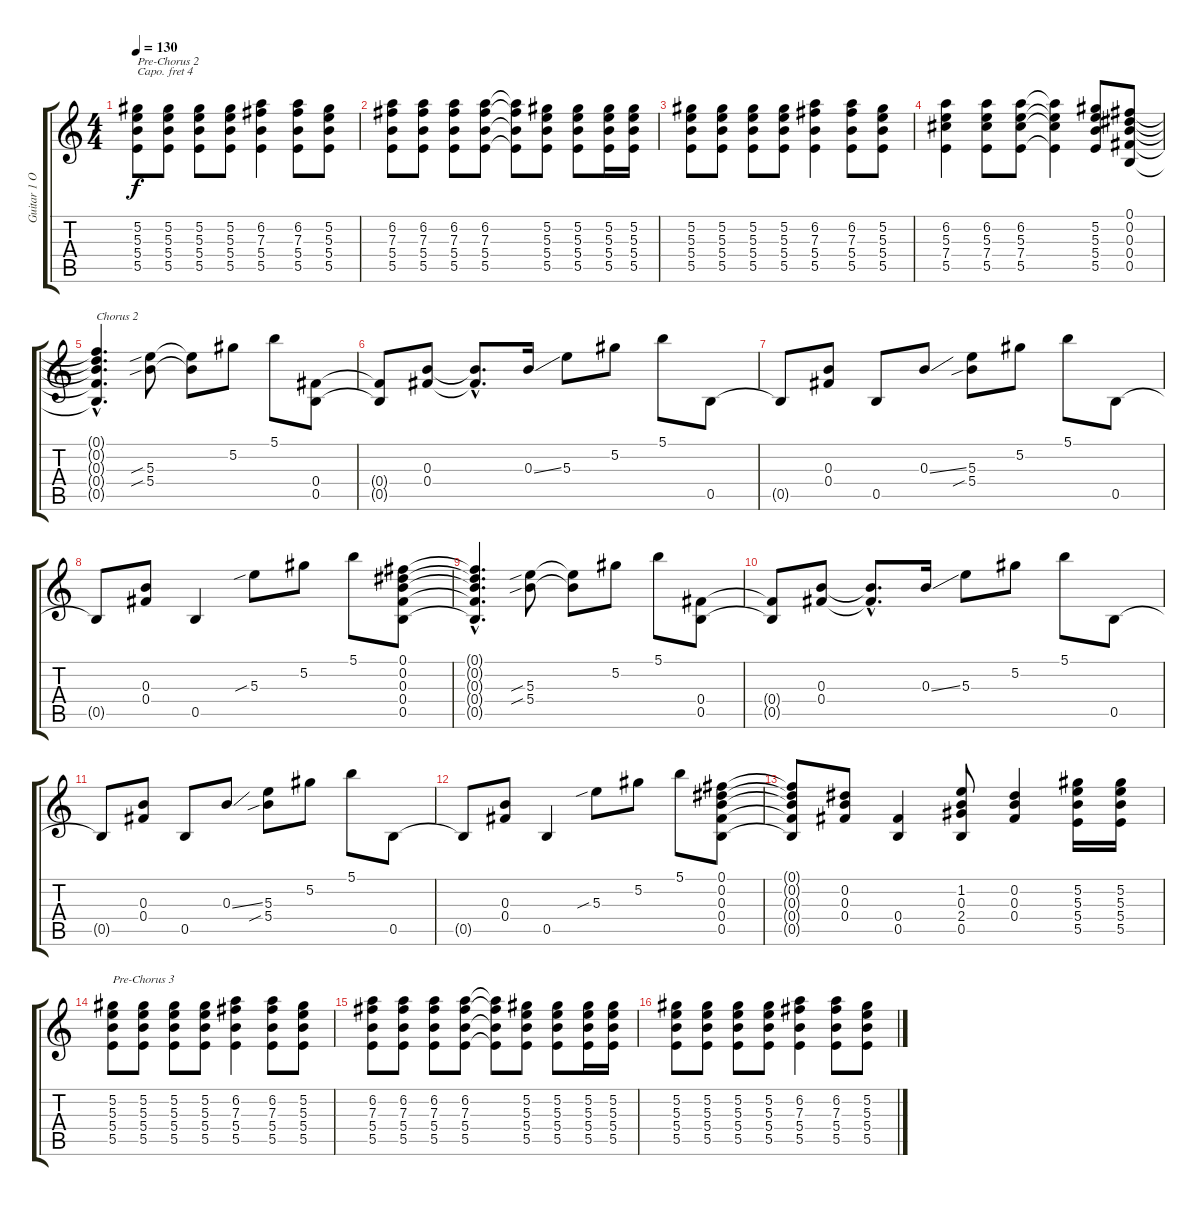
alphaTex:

\track ("Guitar 1 Open G capo IV" "Guitar 1 O") {instrument electricguitarjazz}
\staff {score tabs}
\capo 4
\tuning (D4 B3 G3 D3 G2 D2) {hide}
\ts (4 4)
\tempo 130
\clef g2
\ks c
(5.2 5.3 5.4 5.5).8{txt "Pre-Chorus 2" dy f} (5.2 5.3 5.4 5.5).8 (5.2 5.3 5.4 5.5).8 (5.2 5.3 5.4 5.5).8 (6.2 7.3 5.4 5.5).4 (6.2 7.3 5.4 5.5).8 (5.2 5.3 5.4 5.5).8 |
(6.2 7.3 5.4 5.5).8 (6.2 7.3 5.4 5.5).8 (6.2 7.3 5.4 5.5).8 (6.2 7.3 5.4 5.5).8 (6.2{t} 7.3{t} 5.4{t} 5.5{t}).8 (5.2 5.3 5.4 5.5).8 (5.2 5.3 5.4 5.5).8 (5.2 5.3 5.4 5.5).16 (5.2 5.3 5.4 5.5).16 |
(5.2 5.3 5.4 5.5).8 (5.2 5.3 5.4 5.5).8 (5.2 5.3 5.4 5.5).8 (5.2 5.3 5.4 5.5).8 (6.2 7.3 5.4 5.5).4 (6.2 7.3 5.4 5.5).8 (5.2 5.3 5.4 5.5).8 |
(6.2 5.3 7.4 5.5).4 (6.2 5.3 7.4 5.5).8 (6.2 5.3 7.4 5.5).8 (6.2{t} 5.3{t} 7.4{t} 5.5{t}).4 (5.2 5.3 5.4 5.5).8 (0.1 0.2 0.3 0.4 0.5).8 |
(0.1{hac t} 0.2{hac t} 0.3{hac t} 0.4{hac t} 0.5{hac t}).4{d txt "Chorus 2"} (5.3{sib} 5.4{sib}).8 (5.3{t} 5.4{t}).8 5.2.8 5.1.8 (0.4 0.5).8 |
(0.4{t} 0.5{t}).8 (0.3 0.4).8 (0.3{hac t} 0.4{hac t}).8{d} 0.3{ss}.16 5.3.8 5.2.8 5.1.8 0.5.8 |
0.5{t}.8 (0.3 0.4).8 0.5.8 0.3{ss}.8 (5.3 5.4{sib}).8 5.2.8 5.1.8 0.5.8 |
0.5{t}.8 (0.3 0.4).8 0.5.4 5.3{sib}.8 5.2.8 5.1.8 (0.1 0.2 0.3 0.4 0.5).8 |
(0.1{hac t} 0.2{hac t} 0.3{hac t} 0.4{hac t} 0.5{hac t}).4{d} (5.3{sib} 5.4{sib}).8 (5.3{t} 5.4{t}).8 5.2.8 5.1.8 (0.4 0.5).8 |
(0.4{t} 0.5{t}).8 (0.3 0.4).8 (0.3{hac t} 0.4{hac t}).8{d} 0.3{ss}.16 5.3.8 5.2.8 5.1.8 0.5.8 |
0.5{t}.8 (0.3 0.4).8 0.5.8 0.3{ss}.8 (5.3 5.4{sib}).8 5.2.8 5.1.8 0.5.8 |
0.5{t}.8 (0.3 0.4).8 0.5.4 5.3{sib}.8 5.2.8 5.1.8 (0.1 0.2 0.3 0.4 0.5).8 |
(0.1{t} 0.2{t} 0.3{t} 0.4{t} 0.5{t}).8 (0.2 0.3 0.4).8 (0.4 0.5).4 (1.2 0.3 2.4 0.5).8 (0.2 0.3 0.4).4 (5.2 5.3 5.4 5.5).16 (5.2 5.3 5.4 5.5).16 |
(5.2 5.3 5.4 5.5).8{txt "Pre-Chorus 3"} (5.2 5.3 5.4 5.5).8 (5.2 5.3 5.4 5.5).8 (5.2 5.3 5.4 5.5).8 (6.2 7.3 5.4 5.5).4 (6.2 7.3 5.4 5.5).8 (5.2 5.3 5.4 5.5).8 |
(6.2 7.3 5.4 5.5).8 (6.2 7.3 5.4 5.5).8 (6.2 7.3 5.4 5.5).8 (6.2 7.3 5.4 5.5).8 (6.2{t} 7.3{t} 5.4{t} 5.5{t}).8 (5.2 5.3 5.4 5.5).8 (5.2 5.3 5.4 5.5).8 (5.2 5.3 5.4 5.5).16 (5.2 5.3 5.4 5.5).16 |
(5.2 5.3 5.4 5.5).8 (5.2 5.3 5.4 5.5).8 (5.2 5.3 5.4 5.5).8 (5.2 5.3 5.4 5.5).8 (6.2 7.3 5.4 5.5).4 (6.2 7.3 5.4 5.5).8 (5.2 5.3 5.4 5.5).8
